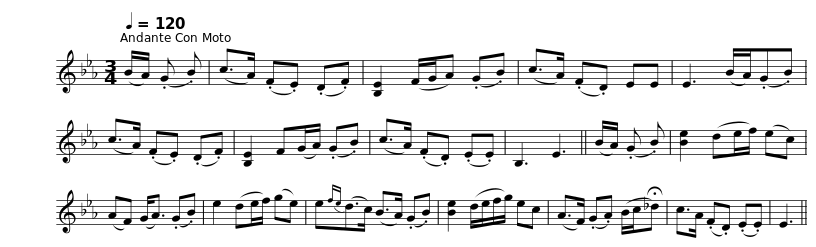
X:1
L:1/8
Q:1/4=120
M:3/4
I:linebreak $
K:Eb
V:1 treble
V:1
 (B/A/) (.G .B) | (c>A) (.F.E) (.D.F) | [B,E]2 (F/G/A) (.G.B) | (c>A) (.F.D) EE | E3 (B/A/)(.G.B) | %5
 (c>A) (.F.E) (.D.F) | [B,E]2 F(G/A/) (.G.B) |$ (c>A) (.F.D) (.E.E) | B,3 E3 || (B/A/) (.G .B) | %10
 [Be]2 (de/f/) (ec) | (AF) (G<A) (.G.B) | e2 (de/f/) (ge) | e{fe}(d>c) (B>A) (.G.B) |$ [Be]2 (d/e/f/g/) ec | %15
 (A>F) (.G.A) (B/c/!fermata!_d) | c>A (.F.D) (.E.E) | E3 || %18
